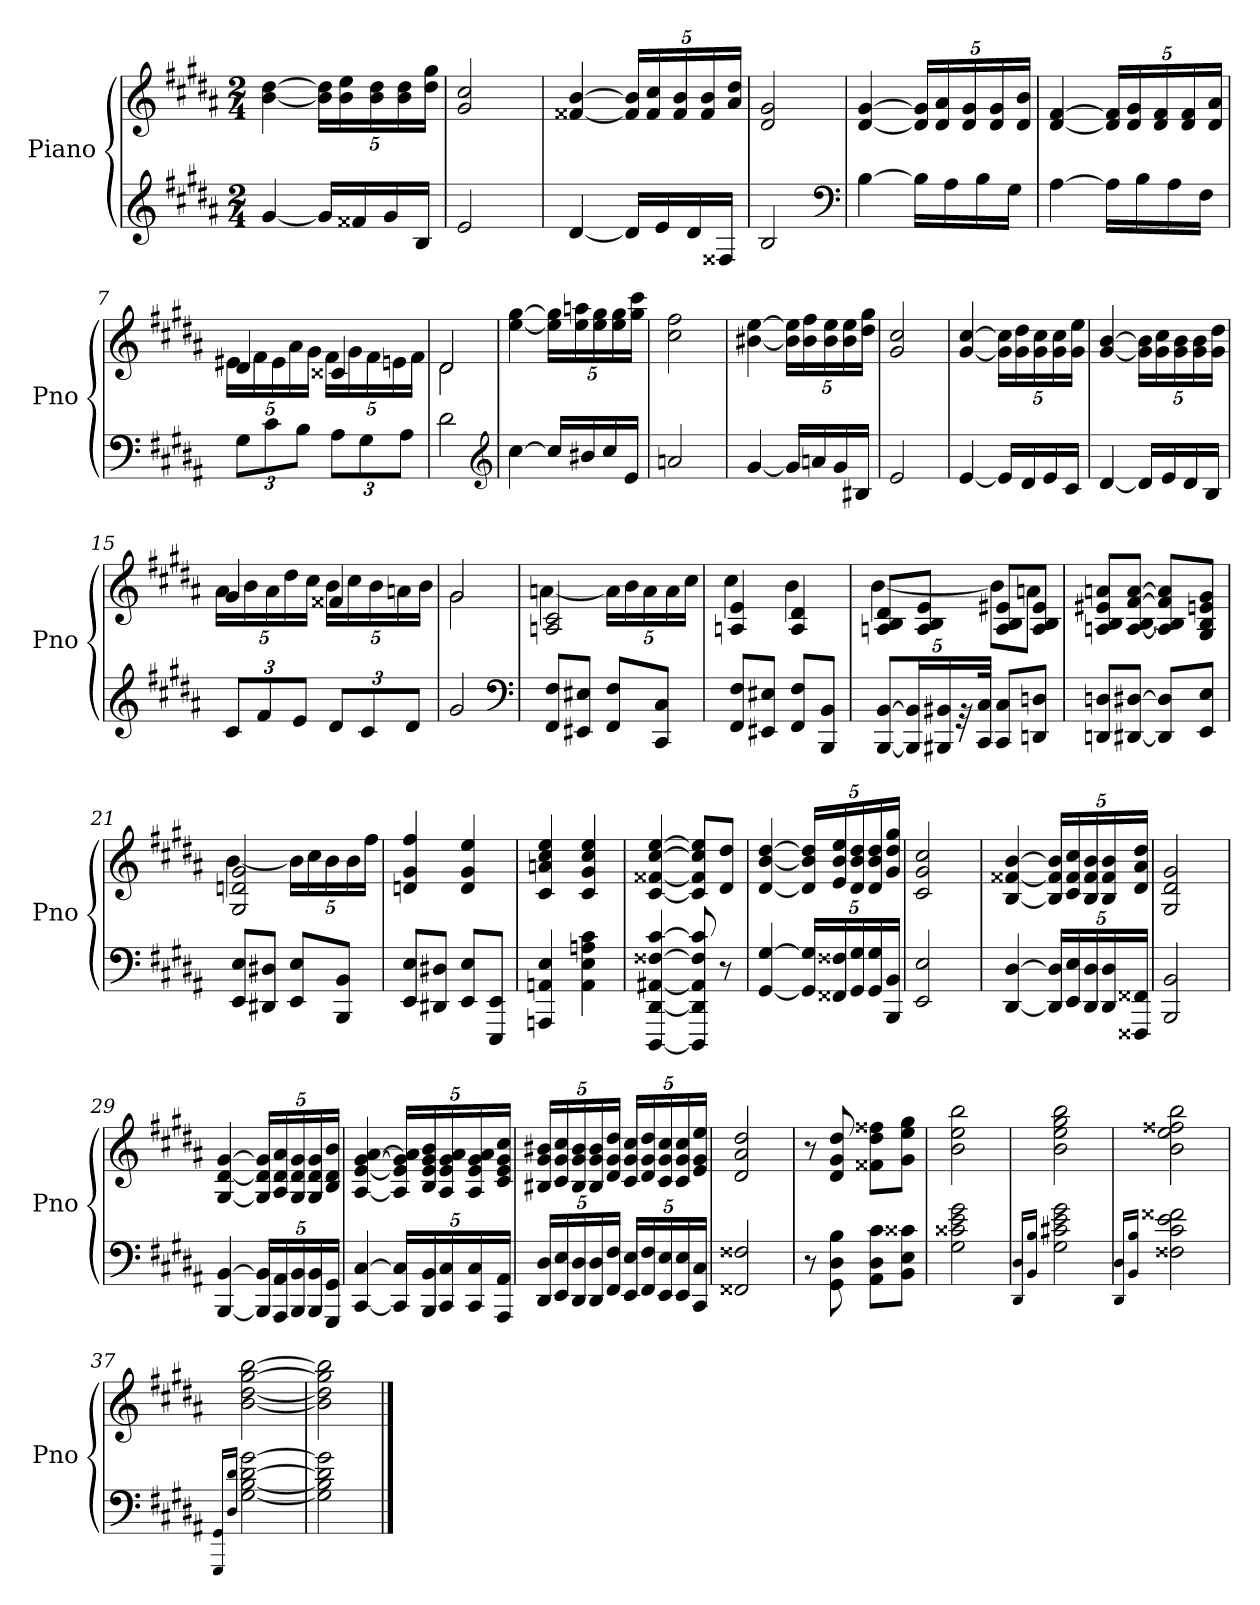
**kern	**kern
*part1	*part1
*staff2	*staff1
*I"Piano	*
*I'Pno	*
*clefG2	*clefG2
*k[f#c#g#d#a#]	*k[f#c#g#d#a#]
*g#:	*g#:
*M2/4	*M2/4
=1	=1
[4g#	[4b [4dd#
16g#LL]	20b] 20dd#]LL
.	20b 20ee
16f##X	.
.	20b 20dd#
16g#	.
.	20b 20dd#
16BJJ	.
.	20dd# 20gg#JJ
=2	=2
2e	2g# 2cc#
=3	=3
[4d#	[4f##X [4b
16d#LL]	20f##] 20b]LL
.	20f## 20cc#
16e	.
.	20f## 20b
16d#	.
.	20f## 20b
16F##XJJ	.
.	20a# 20dd#JJ
=4	=4
2B	2d# 2g#
*clefF4	*
=5	=5
[4B	[4d# [4g#
16BLL]	20d#] 20g#]LL
.	20d# 20a#
16A#	.
.	20d# 20g#
16B	.
.	20d# 20g#
16G#JJ	.
.	20d# 20bJJ
=6	=6
[4A#	[4d# [4f#
16A#LL]	20d#] 20f#]LL
.	20d# 20g#
16B	.
.	20d# 20f#
16A#	.
.	20d# 20f#
16F#JJ	.
.	20d# 20a#JJ
=7	=7
*	*^
12G#L	4d#	20e#XLL
.	.	20f#
12c#	.	.
.	.	20e#
.	.	20a#
12BJ	.	.
.	.	20g#JJ
12A#L	4c##X	20f#LL
.	.	20g#
12G#	.	.
.	.	20f#
.	.	20en
12A#J	.	.
.	.	20f#JJ
=8	=8	=8
2d#	2d#	2d#
*	*v	*v
*clefG2	*
=9	=9
[4cc#	[4ee [4gg#
16cc#LL]	20ee] 20gg#]LL
.	20ee 20aan
16b#X	.
.	20ee 20gg#
16cc#	.
.	20ee 20gg#
16eJJ	.
.	20gg# 20ccc#JJ
=10	=10
2an	2cc# 2ff#
=11	=11
[4g#	[4b#X [4ee
16g#LL]	20b#] 20ee]LL
.	20b# 20ff#
16an	.
.	20b# 20ee
16g#	.
.	20b# 20ee
16B#XJJ	.
.	20dd# 20gg#JJ
=12	=12
2e	2g# 2cc#
=13	=13
[4e	[4g# [4cc#
16eLL]	20g#] 20cc#]LL
.	20g# 20dd#
16d#	.
.	20g# 20cc#
16e	.
.	20g# 20cc#
16c#JJ	.
.	20g# 20eeJJ
=14	=14
[4d#	[4g# [4b
16d#LL]	20g#] 20b]LL
.	20g# 20cc#
16e	.
.	20g# 20b
16d#	.
.	20g# 20b
16BJJ	.
.	20g# 20dd#JJ
=15	=15
*	*^
12c#L	4g#	20a#LL
.	.	20b
12f#	.	.
.	.	20a#
.	.	20dd#
12eJ	.	.
.	.	20cc#JJ
12d#L	4f##X	20bLL
.	.	20cc#
12c#	.	.
.	.	20b
.	.	20an
12d#J	.	.
.	.	20bJJ
=16	=16	=16
2g#	2g#	2g#
*clefF4	*	*
=17	=17	=17
8FF# 8F#L	2An 2c#	[4an
8EE#X 8E#XJ	.	.
8FF# 8F#L	.	20aLL]
.	.	20b
.	.	20a
8CC# 8C#J	.	.
.	.	20a
.	.	20cc#JJ
=18	=18	=18
8FF# 8F#L	4An 4e	4cc#
8EE#X 8E#XJ	.	.
8FF# 8F#L	4A 4d#	4b
8BBB 8BBJ	.	.
=19	=19	=19
[10BBB [10BBL	8An 8B 8d#L	[4b
20BBB] 20BB]L	.	.
.	8A 8B 8eJ	.
20BBB#X 20BB#X	.	.
40r	.	.
40CC# 40C#JJk	.	.
8CC# 8C#L	8A 8B 8e#XL	8bL]
8DDn 8DnJ	8A 8B 8e#J	8anJ
*	*v	*v
=20	=20
8DDn 8DnL	8An 8B 8e#X 8anL
[8DD#X [8D#XJ	[8A [8B [8f# [8aJ
8DD#] 8D#]L	8A] 8B] 8f#] 8a]L
8EE 8EJ	8G# 8B 8en 8g#J
=21	=21
*	*^
8EE 8EL	2G# 2dn 2g#	[4b
8DD#X 8D#XJ	.	.
8EE 8EL	.	20bLL]
.	.	20cc#
.	.	20b
8BBB 8BBJ	.	.
.	.	20b
.	.	20ff#JJ
*	*v	*v
=22	=22
8EE 8EL	4dn 4g# 4ff#
8DD#X 8D#XJ	.
8EE 8EL	4d 4g# 4ee
8EEE 8EEJ	.
=23	=23
4AAAn 4AAn 4E	4c# 4an 4cc# 4ee
4AA 4E 4An 4c#	4c# 4g# 4cc# 4ee
=24	=24
[4DDD# [4DD# [4AA#X [4F##X [4c#	[4c# [4f##X [4cc# [4ee
8DDD#] 8DD#] 8AA#] 8F##] 8c#]	8c#] 8f##] 8cc#] 8ee]L
8r	8d# 8dd#J
=25	=25
[4GG# [4G#	[4d# [4b [4dd#
20GG#] 20G#]LL	20d#]/ 20b]/ 20dd#]/LL
20FF##X 20F##X	20e 20b 20ee
20GG# 20G#	20d# 20b 20dd#
20GG# 20G#	20d# 20b 20dd#
20BBB 20BBJJ	20g# 20dd# 20gg#JJ
=26	=26
2EE 2E	2c# 2g# 2cc#
=27	=27
[4DD# [4D#	[4B [4f##X [4b
20DD#] 20D#]LL	20B] 20f##] 20b]LL
20EE 20E	20c# 20f## 20cc#
20DD# 20D#	20B 20f## 20b
20DD# 20D#	20B 20f## 20b
20FFF##X 20FF##XJJ	20d# 20a# 20dd#JJ
=28	=28
2BBB 2BB	2G# 2d# 2g#
=29	=29
[4BBB [4BB	[4G# [4d# [4g#
20BBB] 20BB]LL	20G#] 20d#] 20g#]LL
20AAA# 20AA#	20A# 20d# 20a#
20BBB 20BB	20G# 20d# 20g#
20BBB 20BB	20G# 20d# 20g#
20GGG# 20GG#JJ	20B 20d# 20bJJ
=30	=30
[4CC# [4C#	[4A# [4e [4g# [4a#
20CC#] 20C#]LL	20A#] 20e] 20g#] 20a#]LL
20BBB 20BB	20B 20e 20g# 20b
20CC# 20C#	20A# 20e 20g# 20a#
20CC# 20C#	20A# 20e 20g# 20a#
20AAA# 20AA#JJ	20c# 20e 20g# 20cc#JJ
=31	=31
20DD# 20D#LL	20B#X 20g# 20b#XLL
20EE 20E	20c# 20g# 20cc#
20DD# 20D#	20B# 20g# 20b#
20DD# 20D#	20B# 20g# 20b#
20FF# 20F#JJ	20d# 20g# 20dd#JJ
20EE 20ELL	20c# 20g# 20cc#LL
20FF# 20F#	20d# 20g# 20dd#
20EE 20E	20c# 20g# 20cc#
20EE 20E	20c# 20g# 20cc#
20CC# 20C#JJ	20e 20g# 20eeJJ
=32	=32
2FF##X 2F##X	2d# 2a# 2dd#
=33	=33
8r	8r
8GG# 8D# 8B	8d# 8g# 8dd#
8AA# 8D# 8c#L	8f##X 8dd# 8ff##XL
8BB 8E 8c##XJ	8g# 8ee 8gg#J
=34	=34
2G# 2c##X 2e 2g#	2b 2ee 2bb
=35	=35
16qDD# 16qD#LL	.
16qBB 16qBJJ	.
2G# 2c#X 2e 2g#	2b 2ee 2gg# 2bb
=36	=36
16qDD# 16qD#LL	.
16qBB 16qBJJ	.
2F##X 2c# 2e 2f##X	2b 2ee 2ff##X 2bb
=37	=37
16qGGG# 16qGG#LL	.
16qD# 16qd#JJ	.
[2G# [2B [2d# [2g#	[2b [2dd# [2gg# [2bb
=38	=38
2G#] 2B] 2d#] 2g#]	2b] 2dd#] 2gg#] 2bb]
==	==
*-	*-
